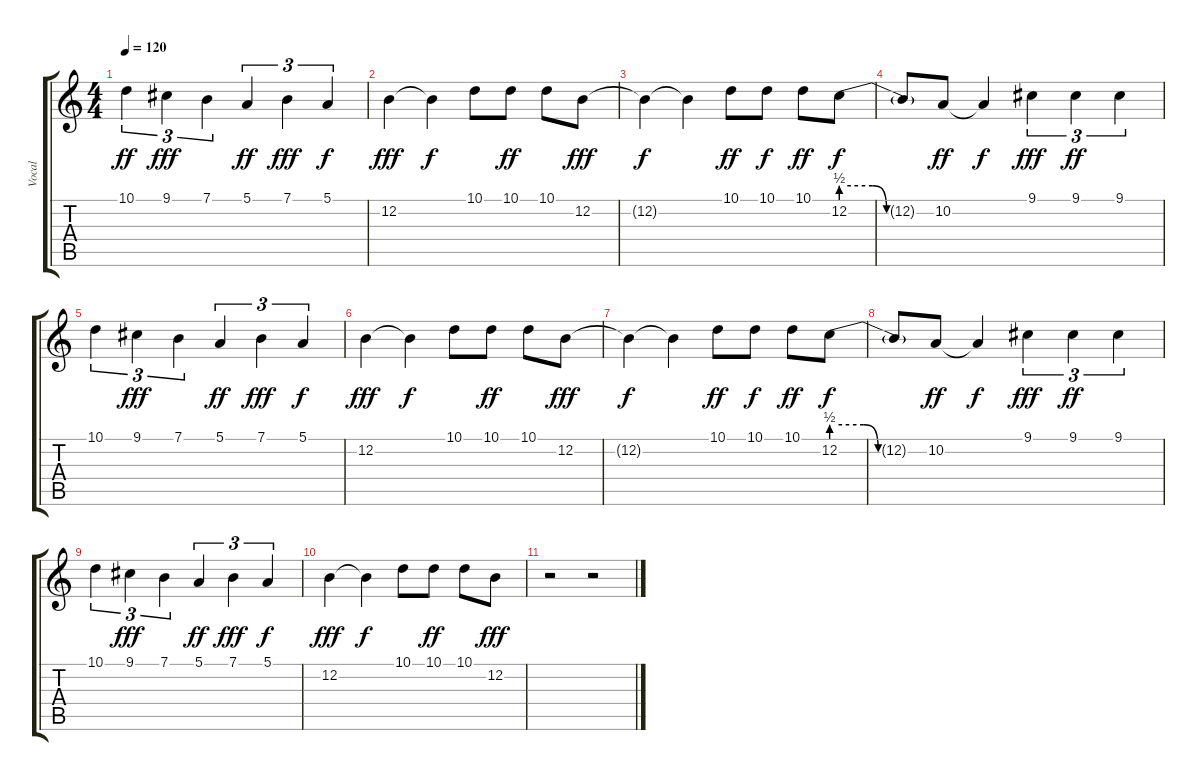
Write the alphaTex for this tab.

\track ("Vocal" "Vocal") {instrument violin}
\staff {score tabs}
\tuning (E4 B3 G3 D3 A2 E2) {hide}
\ts (4 4)
\tempo 120
\clef g2
\ks c
10.1.4{tu (3 2) dy ff} 9.1.4{tu (3 2) dy fff} 7.1.4{tu (3 2)} 5.1.4{tu (3 2) dy ff} 7.1.4{tu (3 2) dy fff} 5.1.4{tu (3 2) dy f} |
12.2.4{dy fff} 12.2{t}.4{dy f} 10.1.8 10.1.8{dy ff} 10.1.8 12.2.8{dy fff} |
12.2{t}.4{dy f} 12.2{t}.4 10.1.8{dy ff} 10.1.8{dy f} 10.1.8{dy ff} 12.2{be (custom 0 2 20 2 29 0 40 0 60 0)}.8{dy f} |
12.2{t}.8 10.2.8{dy ff} 10.2{t}.4{dy f} 9.1.4{tu (3 2) dy fff} 9.1.4{tu (3 2) dy ff} 9.1.4{tu (3 2)} |
10.1.4{tu (3 2)} 9.1.4{tu (3 2) dy fff} 7.1.4{tu (3 2)} 5.1.4{tu (3 2) dy ff} 7.1.4{tu (3 2) dy fff} 5.1.4{tu (3 2) dy f} |
12.2.4{dy fff} 12.2{t}.4{dy f} 10.1.8 10.1.8{dy ff} 10.1.8 12.2.8{dy fff} |
12.2{t}.4{dy f} 12.2{t}.4 10.1.8{dy ff} 10.1.8{dy f} 10.1.8{dy ff} 12.2{be (custom 0 2 20 2 29 0 40 0 60 0)}.8{dy f} |
12.2{t}.8 10.2.8{dy ff} 10.2{t}.4{dy f} 9.1.4{tu (3 2) dy fff} 9.1.4{tu (3 2) dy ff} 9.1.4{tu (3 2)} |
10.1.4{tu (3 2)} 9.1.4{tu (3 2) dy fff} 7.1.4{tu (3 2)} 5.1.4{tu (3 2) dy ff} 7.1.4{tu (3 2) dy fff} 5.1.4{tu (3 2) dy f} |
12.2.4{dy fff} 12.2{t}.4{dy f} 10.1.8 10.1.8{dy ff} 10.1.8 12.2.8{dy fff} |
r.2 r.2
